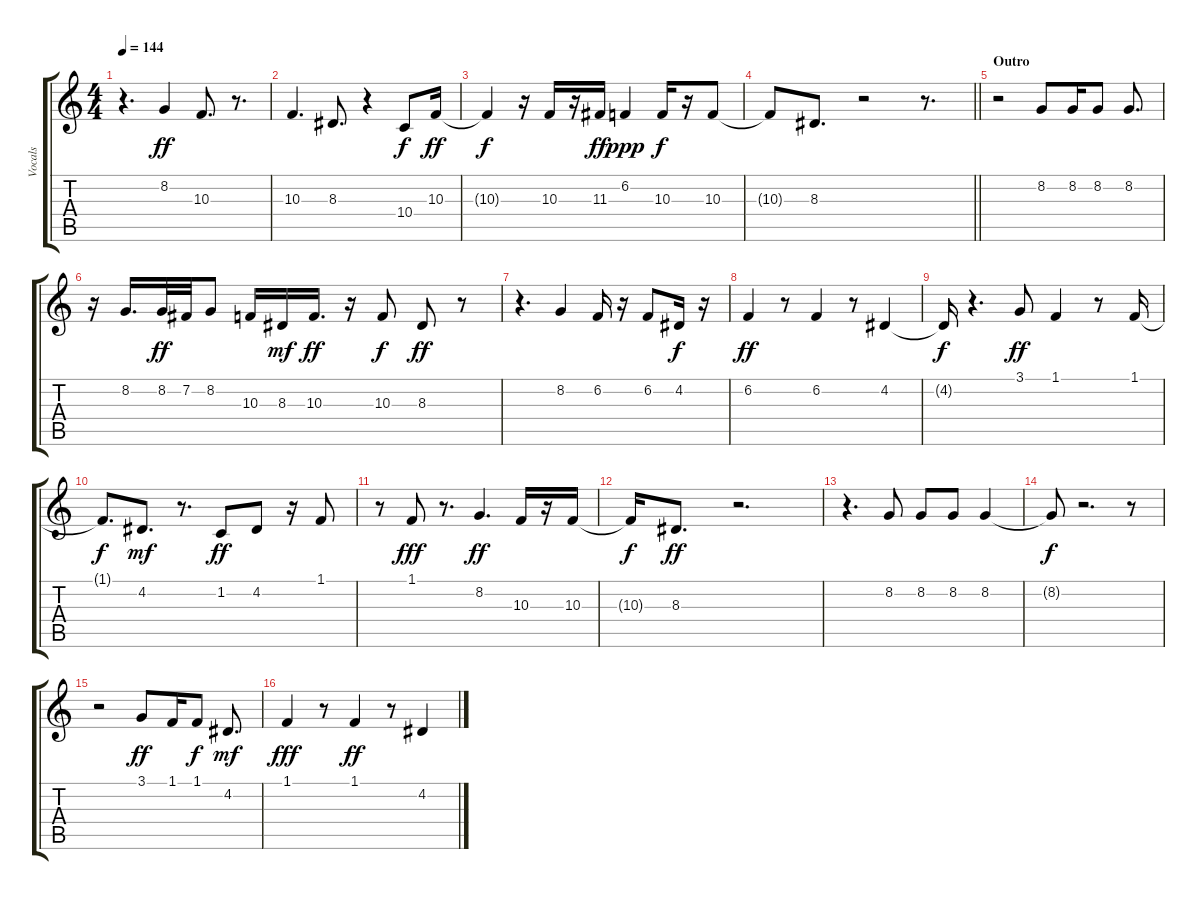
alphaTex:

\track ("Vocals" "Vocals") {instrument tenorsax}
\staff {score tabs}
\tuning (E4 B3 G3 D3 A2 E2) {hide}
\ts (4 4)
\tempo 144
\clef g2
\ks c
r.4{d dy ff} 8.2.4 10.3.8{d} r.8{d} |
10.3.4{d} 8.3.8{d} r.4 10.4.8{dy f} 10.3.16{dy ff} |
10.3{t}.4{dy f} r.16 10.3.16 r.16 11.3.16{dy ff} 6.2.4{dy ppp} 10.3.16{dy f} r.16 10.3.8 |
\barLineRight lightlight
10.3{t}.8 8.3.8{d} r.2 r.8{d} |
\section ("" "Outro")
r.2 8.2.8 8.2.16 8.2.8 8.2.8{d} |
r.16 8.2.16{d} 8.2.32{dy ff} 7.2.32 8.2.8 10.3.16 8.3.16{dy mf} 10.3.16{d dy ff} r.16 10.3.8{dy f} 8.3.8{dy ff} r.8 |
r.4{d} 8.2.4 6.2.16 r.16 6.2.8 4.2.16{dy f} r.16 |
6.2.4{dy ff} r.8 6.2.4 r.8 4.2.4 |
4.2{t}.16{dy f} r.4{d} 3.1.8{dy ff} 1.1.4 r.8 1.1.16 |
1.1{t}.8{d dy f} 4.2.8{d dy mf} r.8{d} 1.2.8{dy ff} 4.2.8 r.16 1.1.8 |
r.8 1.1.8{dy fff} r.8{d} 8.2.4{d dy ff} 10.3.16 r.16 10.3.16 |
10.3{t}.16{dy f} 8.3.8{d dy ff} r.2{d} |
r.4{d} 8.2.8 8.2.8 8.2.8 8.2.4 |
8.2{t}.8{dy f} r.2{d} r.8 |
r.2 3.1.8{dy ff} 1.1.16 1.1.8{dy f} 4.2.8{d dy mf} |
1.1.4{dy fff} r.8 1.1.4{dy ff} r.8 4.2.4
